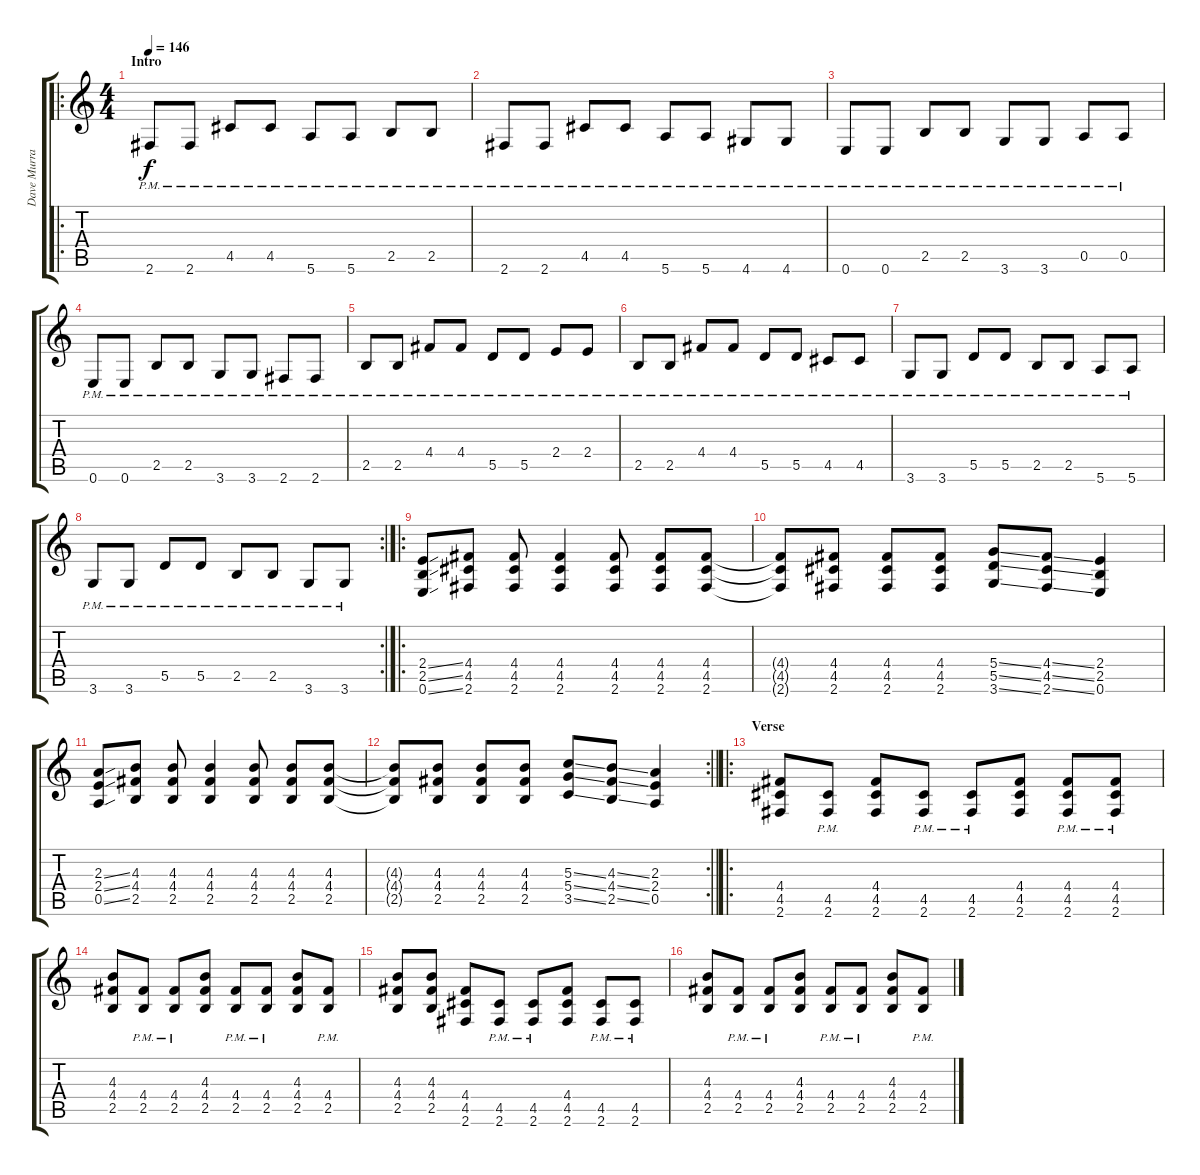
\track ("Dave Murray" "Dave Murra") {instrument distortionguitar}
\staff {score tabs}
\tuning (E4 B3 G3 D3 A2 E2) {hide}
\ro
\ts (4 4)
\section ("" "Intro")
\tempo 146
\clef g2
\ks c
2.6{pm}.8{dy f instrument distortionguitar} 2.6{pm}.8 4.5{pm}.8 4.5{pm}.8 5.6{pm}.8 5.6{pm}.8 2.5{pm}.8 2.5{pm}.8 |
2.6{pm}.8 2.6{pm}.8 4.5{pm}.8 4.5{pm}.8 5.6{pm}.8 5.6{pm}.8 4.6{pm}.8 4.6{pm}.8 |
0.6{pm}.8 0.6{pm}.8 2.5{pm}.8 2.5{pm}.8 3.6{pm}.8 3.6{pm}.8 0.5{pm}.8 0.5{pm}.8 |
0.6{pm}.8 0.6{pm}.8 2.5{pm}.8 2.5{pm}.8 3.6{pm}.8 3.6{pm}.8 2.6{pm}.8 2.6{pm}.8 |
2.5{pm}.8 2.5{pm}.8 4.4{pm}.8 4.4{pm}.8 5.5{pm}.8 5.5{pm}.8 2.4{pm}.8 2.4{pm}.8 |
2.5{pm}.8 2.5{pm}.8 4.4{pm}.8 4.4{pm}.8 5.5{pm}.8 5.5{pm}.8 4.5{pm}.8 4.5{pm}.8 |
3.6{pm}.8 3.6{pm}.8 5.5{pm}.8 5.5{pm}.8 2.5{pm}.8 2.5{pm}.8 5.6{pm}.8 5.6{pm}.8 |
\rc 2
3.6{pm}.8 3.6{pm}.8 5.5{pm}.8 5.5{pm}.8 2.5{pm}.8 2.5{pm}.8 3.6{pm}.8 3.6{pm}.8 |
\ro
(2.4{ss} 2.5{ss} 0.6{ss}).8 (4.4 4.5 2.6).8 (4.4 4.5 2.6).8 (4.4 4.5 2.6).4 (4.4 4.5 2.6).8 (4.4 4.5 2.6).8 (4.4 4.5 2.6).8 |
(4.4{t} 4.5{t} 2.6{t}).8 (4.4 4.5 2.6).8 (4.4 4.5 2.6).8 (4.4 4.5 2.6).8 (5.4{ss} 5.5{ss} 3.6{ss}).8 (4.4{ss} 4.5{ss} 2.6{ss}).8 (2.4 2.5 0.6).4 |
(2.3{ss} 2.4{ss} 0.5{ss}).8 (4.3 4.4 2.5).8 (4.3 4.4 2.5).8 (4.3 4.4 2.5).4 (4.3 4.4 2.5).8 (4.3 4.4 2.5).8 (4.3 4.4 2.5).8 |
\rc 2
\barLineRight lightlight
(4.3{t} 4.4{t} 2.5{t}).8 (4.3 4.4 2.5).8 (4.3 4.4 2.5).8 (4.3 4.4 2.5).8 (5.3{ss} 5.4{ss} 3.5{ss}).8 (4.3{ss} 4.4{ss} 2.5{ss}).8 (2.3 2.4 0.5).4 |
\ro
\section ("" "Verse")
(4.4 4.5 2.6).8 (4.5{pm} 2.6{pm}).8 (4.4 4.5 2.6).8 (4.5{pm} 2.6{pm}).8 (4.5{pm} 2.6{pm}).8 (4.4 4.5 2.6).8 (4.4 4.5{pm} 2.6).8 (4.4 4.5{pm} 2.6).8 |
(4.3 4.4 2.5).8 (4.4{pm} 2.5{pm}).8 (4.4{pm} 2.5{pm}).8 (4.3 4.4 2.5).8 (4.4{pm} 2.5{pm}).8 (4.4{pm} 2.5{pm}).8 (4.3 4.4 2.5).8 (4.4{pm} 2.5{pm}).8 |
(4.3 4.4 2.5).8 (4.3 4.4 2.5).8 (4.4 4.5 2.6).8 (4.5{pm} 2.6{pm}).8 (4.5{pm} 2.6{pm}).8 (4.4 4.5 2.6).8 (4.5{pm} 2.6{pm}).8 (4.5{pm} 2.6{pm}).8 |
(4.3 4.4 2.5).8 (4.4{pm} 2.5{pm}).8 (4.4{pm} 2.5{pm}).8 (4.3 4.4 2.5).8 (4.4{pm} 2.5{pm}).8 (4.4{pm} 2.5{pm}).8 (4.3 4.4 2.5).8 (4.4{pm} 2.5{pm}).8
